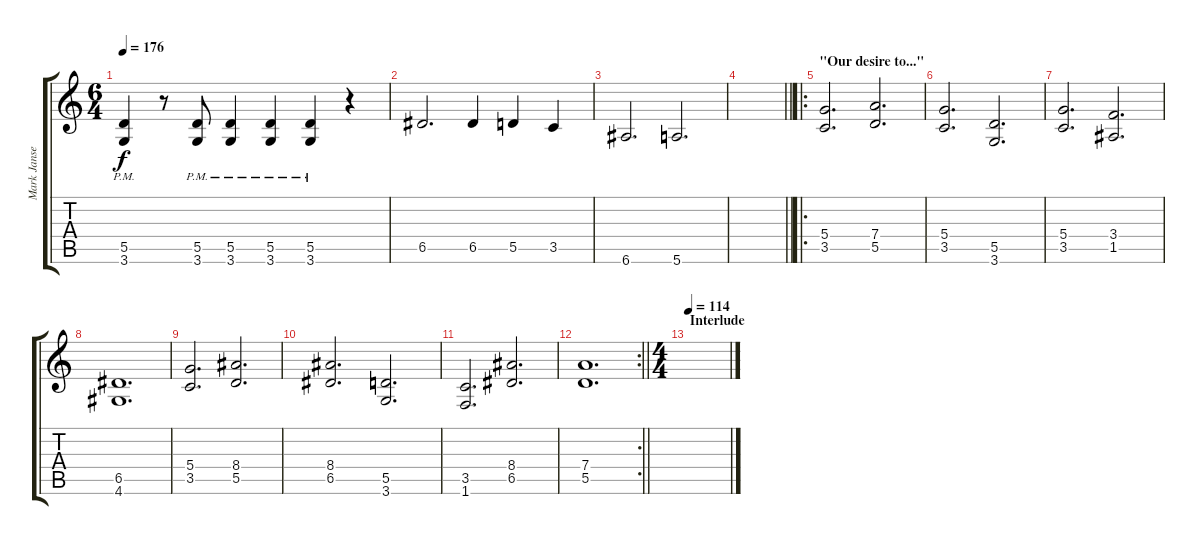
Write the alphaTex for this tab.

\track ("Mark Jansen" "Mark Janse") {instrument distortionguitar}
\staff {score tabs}
\tuning (E4 B3 G3 D3 A2 E2) {hide}
\ts (6 4)
\tempo 176
\clef g2
\ks c
(5.5{pm} 3.6{pm}).4{dy f} r.8 (5.5{pm} 3.6{pm}).8 (5.5{pm} 3.6{pm}).4 (5.5{pm} 3.6{pm}).4 (5.5{pm} 3.6{pm}).4 r.4 |
6.5.2{d} 6.5.4 5.5.4 3.5.4 |
6.6.2{d} 5.6.2{d} |
\barLineRight lightlight
|
\ro
\section ("" "\"Our desire to...\"")
(5.4 3.5).2{d} (7.4 5.5).2{d} |
(5.4 3.5).2{d} (5.5 3.6).2{d} |
(5.4 3.5).2{d} (3.4 1.5).2{d} |
(6.5 4.6).1{d} |
(5.4 3.5).2{d} (8.4 5.5).2{d} |
(8.4 6.5).2{d} (5.5 3.6).2{d} |
(3.5 1.6).2{d} (8.4 6.5).2{d} |
\rc 2
\barLineRight lightlight
(7.4 5.5).1{d} |
\ts (4 4)
\section ("" "Interlude")
\tempo 114
